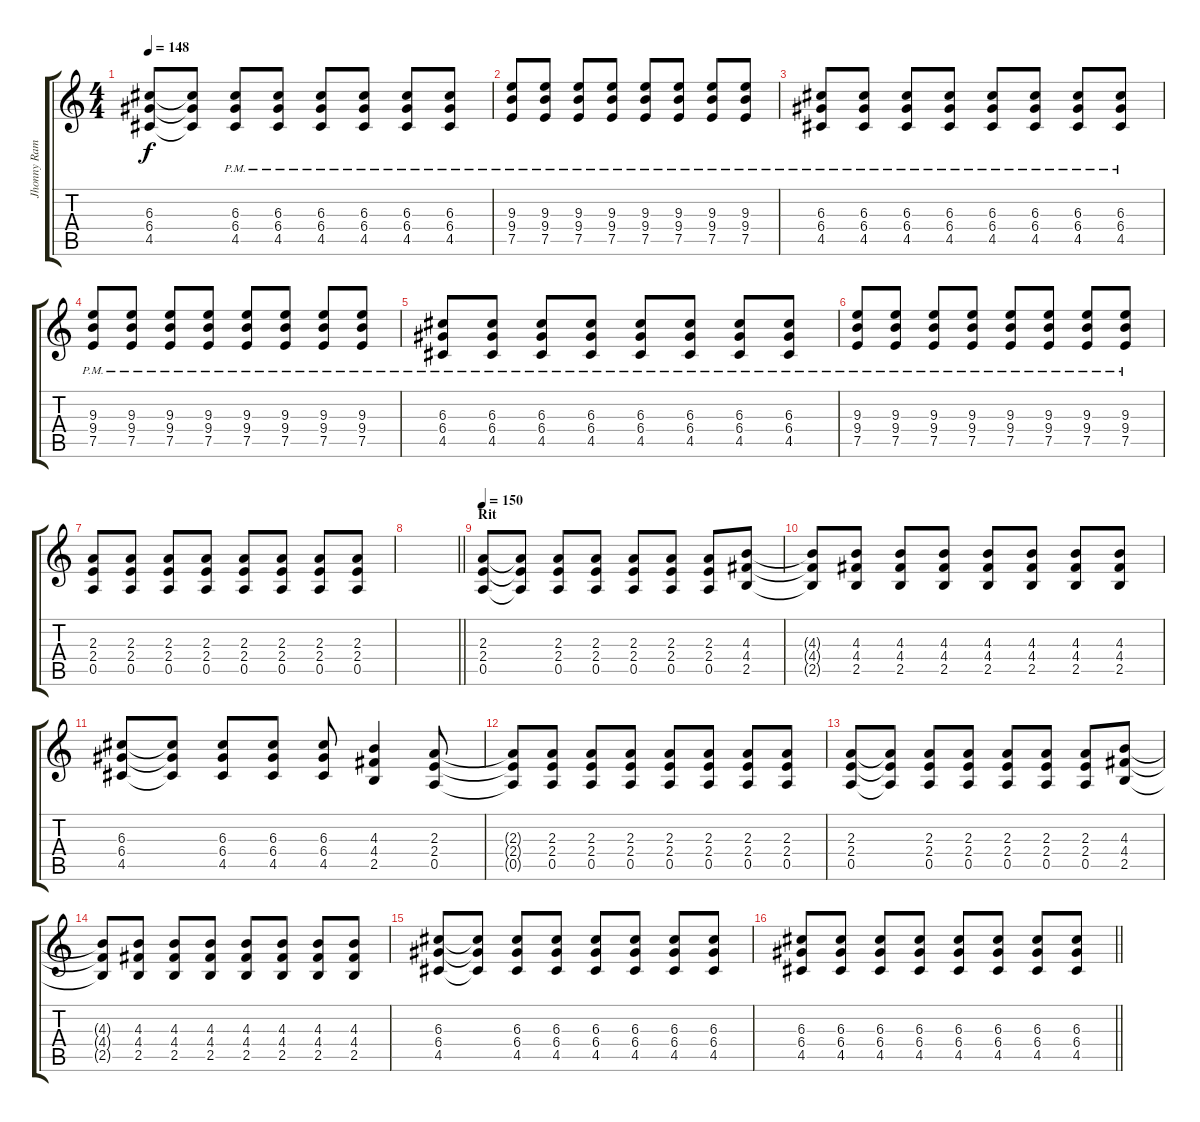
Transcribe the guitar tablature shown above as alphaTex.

\track ("Jhonny Ramone - Rithm2" "Jhonny Ram") {instrument electricguitarjazz}
\staff {score tabs}
\tuning (E4 B3 G3 D3 A2 E2) {hide}
\ts (4 4)
\tempo 148
\clef g2
\ks c
(6.3 6.4 4.5).8{dy f} (6.3{t} 6.4{t} 4.5{t}).8 (6.3{pm} 6.4{pm} 4.5{pm}).8 (6.3{pm} 6.4{pm} 4.5{pm}).8 (6.3{pm} 6.4{pm} 4.5{pm}).8 (6.3{pm} 6.4{pm} 4.5{pm}).8 (6.3{pm} 6.4{pm} 4.5{pm}).8 (6.3{pm} 6.4{pm} 4.5{pm}).8 |
(9.3{pm} 9.4{pm} 7.5{pm}).8 (9.3{pm} 9.4{pm} 7.5{pm}).8 (9.3{pm} 9.4{pm} 7.5{pm}).8 (9.3{pm} 9.4{pm} 7.5{pm}).8 (9.3{pm} 9.4{pm} 7.5{pm}).8 (9.3{pm} 9.4{pm} 7.5{pm}).8 (9.3{pm} 9.4{pm} 7.5{pm}).8 (9.3{pm} 9.4{pm} 7.5{pm}).8 |
(6.3{pm} 6.4{pm} 4.5{pm}).8 (6.3{pm} 6.4{pm} 4.5{pm}).8 (6.3{pm} 6.4{pm} 4.5{pm}).8 (6.3{pm} 6.4{pm} 4.5{pm}).8 (6.3{pm} 6.4{pm} 4.5{pm}).8 (6.3{pm} 6.4{pm} 4.5{pm}).8 (6.3{pm} 6.4{pm} 4.5{pm}).8 (6.3{pm} 6.4{pm} 4.5{pm}).8 |
(9.3{pm} 9.4{pm} 7.5{pm}).8 (9.3{pm} 9.4{pm} 7.5{pm}).8 (9.3{pm} 9.4{pm} 7.5{pm}).8 (9.3{pm} 9.4{pm} 7.5{pm}).8 (9.3{pm} 9.4{pm} 7.5{pm}).8 (9.3{pm} 9.4{pm} 7.5{pm}).8 (9.3{pm} 9.4{pm} 7.5{pm}).8 (9.3{pm} 9.4{pm} 7.5{pm}).8 |
(6.3{pm} 6.4{pm} 4.5{pm}).8 (6.3{pm} 6.4{pm} 4.5{pm}).8 (6.3{pm} 6.4{pm} 4.5{pm}).8 (6.3{pm} 6.4{pm} 4.5{pm}).8 (6.3{pm} 6.4{pm} 4.5{pm}).8 (6.3{pm} 6.4{pm} 4.5{pm}).8 (6.3{pm} 6.4{pm} 4.5{pm}).8 (6.3{pm} 6.4{pm} 4.5{pm}).8 |
(9.3{pm} 9.4{pm} 7.5{pm}).8 (9.3{pm} 9.4{pm} 7.5{pm}).8 (9.3{pm} 9.4{pm} 7.5{pm}).8 (9.3{pm} 9.4{pm} 7.5{pm}).8 (9.3{pm} 9.4{pm} 7.5{pm}).8 (9.3{pm} 9.4{pm} 7.5{pm}).8 (9.3{pm} 9.4{pm} 7.5{pm}).8 (9.3{pm} 9.4{pm} 7.5{pm}).8 |
(2.3 2.4 0.5).8 (2.3 2.4 0.5).8 (2.3 2.4 0.5).8 (2.3 2.4 0.5).8 (2.3 2.4 0.5).8 (2.3 2.4 0.5).8 (2.3 2.4 0.5).8 (2.3 2.4 0.5).8 |
\barLineRight lightlight
|
\section ("" "Rit")
\tempo 150
(2.3 2.4 0.5).8 (2.3{t} 2.4{t} 0.5{t}).8 (2.3 2.4 0.5).8 (2.3 2.4 0.5).8 (2.3 2.4 0.5).8 (2.3 2.4 0.5).8 (2.3 2.4 0.5).8 (4.3 4.4 2.5).8 |
(4.3{t} 4.4{t} 2.5{t}).8 (4.3 4.4 2.5).8 (4.3 4.4 2.5).8 (4.3 4.4 2.5).8 (4.3 4.4 2.5).8 (4.3 4.4 2.5).8 (4.3 4.4 2.5).8 (4.3 4.4 2.5).8 |
(6.3 6.4 4.5).8 (6.3{t} 6.4{t} 4.5{t}).8 (6.3 6.4 4.5).8 (6.3 6.4 4.5).8 (6.3 6.4 4.5).8 (4.3 4.4 2.5).4 (2.3 2.4 0.5).8 |
(2.3{t} 2.4{t} 0.5{t}).8 (2.3 2.4 0.5).8 (2.3 2.4 0.5).8 (2.3 2.4 0.5).8 (2.3 2.4 0.5).8 (2.3 2.4 0.5).8 (2.3 2.4 0.5).8 (2.3 2.4 0.5).8 |
(2.3 2.4 0.5).8 (2.3{t} 2.4{t} 0.5{t}).8 (2.3 2.4 0.5).8 (2.3 2.4 0.5).8 (2.3 2.4 0.5).8 (2.3 2.4 0.5).8 (2.3 2.4 0.5).8 (4.3 4.4 2.5).8 |
(4.3{t} 4.4{t} 2.5{t}).8 (4.3 4.4 2.5).8 (4.3 4.4 2.5).8 (4.3 4.4 2.5).8 (4.3 4.4 2.5).8 (4.3 4.4 2.5).8 (4.3 4.4 2.5).8 (4.3 4.4 2.5).8 |
(6.3 6.4 4.5).8 (6.3{t} 6.4{t} 4.5{t}).8 (6.3 6.4 4.5).8 (6.3 6.4 4.5).8 (6.3 6.4 4.5).8 (6.3 6.4 4.5).8 (6.3 6.4 4.5).8 (6.3 6.4 4.5).8 |
\barLineRight lightlight
(6.3 6.4 4.5).8 (6.3 6.4 4.5).8 (6.3 6.4 4.5).8 (6.3 6.4 4.5).8 (6.3 6.4 4.5).8 (6.3 6.4 4.5).8 (6.3 6.4 4.5).8 (6.3 6.4 4.5).8
